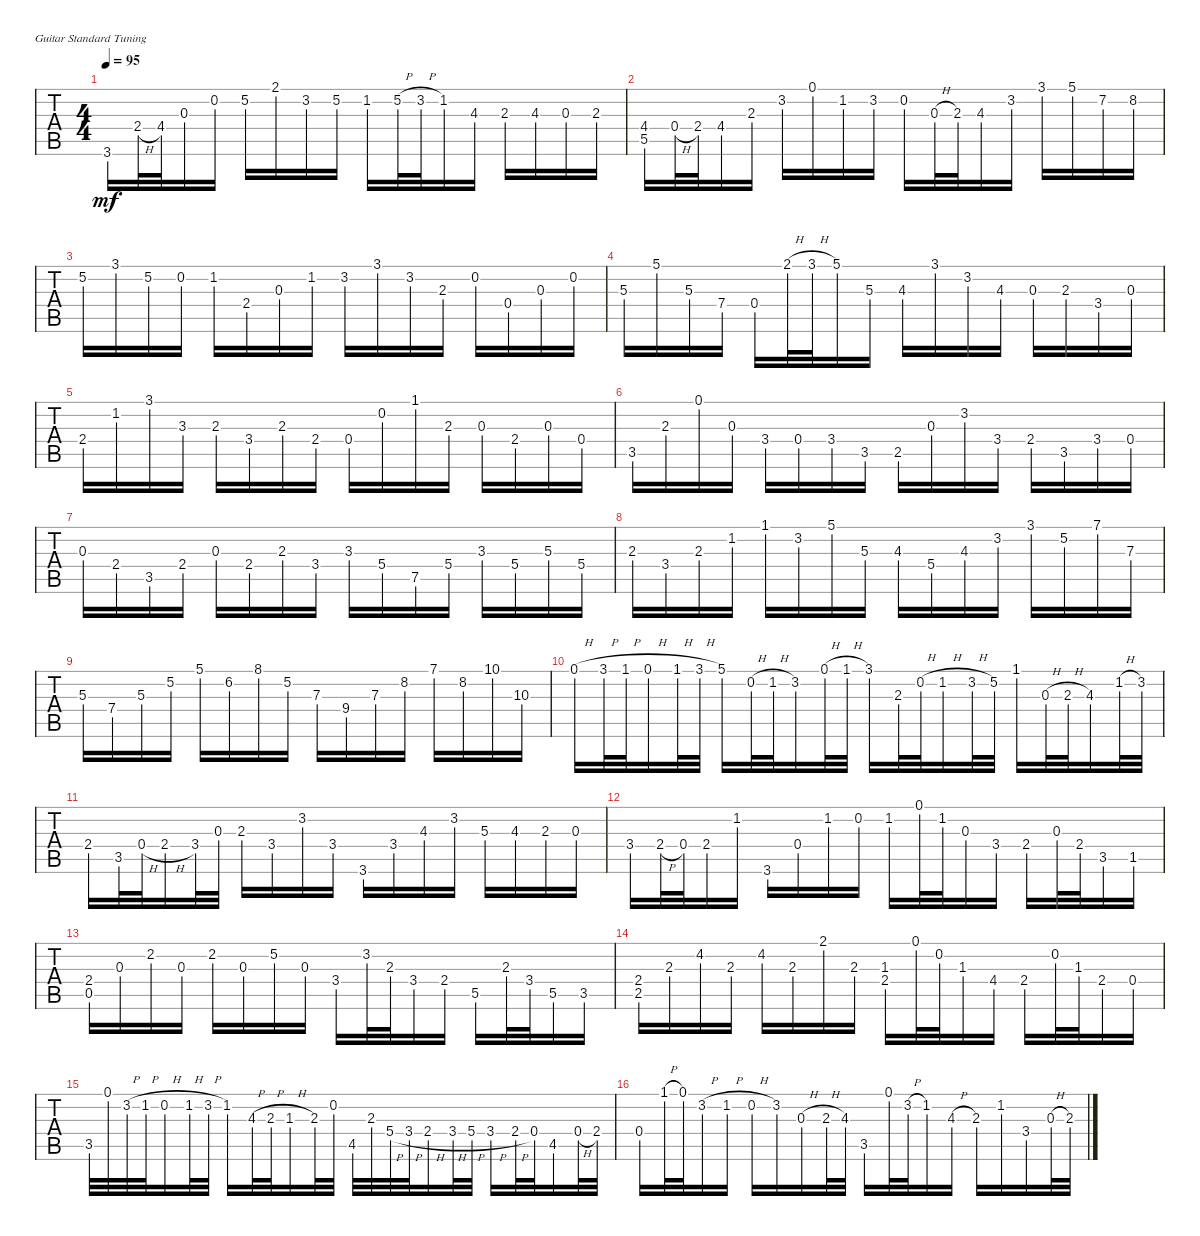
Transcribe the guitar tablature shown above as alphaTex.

\bracketExtendMode groupsimilarinstruments
\singleTrackTrackNamePolicy hidden
\multiTrackTrackNamePolicy hidden
\firstSystemTrackNameOrientation horizontal
\otherSystemsTrackNameOrientation horizontal
\track ("Solo Guitar" "E-Gt") {instrument acousticgrandpiano}
\staff {tabs}
\tuning (E4 B3 G3 D3 A2 E2)
\displaytranspose 12
\ts (4 4)
\tempo 95
\clef g2
\scale
0.5
\ks c
3.6.16{dy mf} 2.4{h}.32 4.4.32 0.3.16 0.2.16 5.2.16 2.1.16 3.2.16 5.2.16 1.2.16 5.2{h}.32 3.2{h}.32 1.2.16 4.3.16 2.3.16 4.3.16 0.3.16 2.3.16 |
\scale
0.5 (4.4 5.5).16 0.4{h}.32 2.4.32 4.4.16 2.3.16 3.2.16 0.1.16 1.2.16 3.2.16 0.2.16 0.3{h}.32 2.3.32 4.3.16 3.2.16 3.1.16 5.1.16 7.2.16 8.2.16 |
\scale
0.467105 5.2.16 3.1.16 5.2.16 0.2.16 1.2.16 2.4.16 0.3.16 1.2.16 3.2.16 3.1.16 3.2.16 2.3.16 0.2.16 0.4.16 0.3.16 0.2.16 |
\scale
0.532895 5.3.16 5.1.16 5.3.16 7.4.16 0.4.16 2.1{h}.32 3.1{h}.32 5.1.16 5.3.16 4.3.16 3.1.16 3.2.16 4.3.16 0.3.16 2.3.16 3.4.16 0.3.16 |
\scale
0.5 2.4.16 1.2.16 3.1.16 3.3.16 2.3.16 3.4.16 2.3.16 2.4.16 0.4.16 0.2.16 1.1.16 2.3.16 0.3.16 2.4.16 0.3.16 0.4.16 |
\scale
0.5 3.5.16 2.3.16 0.1.16 0.3.16 3.4.16 0.4.16 3.4.16 3.5.16 2.5.16 0.3.16 3.2.16 3.4.16 2.4.16 3.5.16 3.4.16 0.4.16 |
\scale
0.5 0.3.16 2.4.16 3.5.16 2.4.16 0.3.16 2.4.16 2.3.16 3.4.16 3.3.16 5.4.16 7.5.16 5.4.16 3.3.16 5.4.16 5.3.16 5.4.16 |
\scale
0.5 2.3.16 3.4.16 2.3.16 1.2.16 1.1.16 3.2.16 5.1.16 5.3.16 4.3.16 5.4.16 4.3.16 3.2.16 3.1.16 5.2.16 7.1.16 7.3.16 |
\scale
0.427711 5.3.16 7.4.16 5.3.16 5.2.16 5.1.16 6.2.16 8.1.16 5.2.16 7.3.16 9.4.16 7.3.16 8.2.16 7.1.16 8.2.16 10.1.16 10.3.16 |
\scale
0.572289 0.1{h}.16 3.1{h}.32 1.1{h}.32 0.1{h}.16 1.1{h}.32 3.1{h}.32 5.1.16 0.2{h}.32 1.2{h}.32 3.2.16 0.1{h}.32 1.1{h}.32 3.1.16 2.3.32 0.2{h}.32 1.2{h}.16 3.2{h}.32 5.2.32 1.1.16 0.3{h}.32 2.3{h}.32 4.3.16 1.2{h}.32 3.2.32 |
\scale
0.494048 2.4.16 3.5.32 0.4{h}.32 2.4{h}.16 3.4.32 0.3.32 2.3.16 3.4.16 3.2.16 3.4.16 3.6.16 3.4.16 4.3.16 3.2.16 5.3.16 4.3.16 2.3.16 0.3.16 |
\scale
0.505952 3.4.16 2.4{h}.32 0.4.32 2.4.16 1.2.16 3.6.16 0.4.16 1.2.16 0.2.16 1.2.16 0.1.32 1.2.32 0.3.16 3.4.16 2.4.16 0.3.32 2.4.32 3.5.16 1.5.16 |
\scale
0.5 (2.4 0.5).16 0.3.16 2.2.16 0.3.16 2.2.16 0.3.16 5.2.16 0.3.16 3.4.16 3.2.32 2.3.32 3.4.16 2.4.16 5.5.16 2.3.32 3.4.32 5.5.16 3.5.16 |
\scale
0.5 (2.4 2.5).16 2.3.16 4.2.16 2.3.16 4.2.16 2.3.16 2.1.16 2.3.16 (1.3 2.4).16 0.1.32 0.2.32 1.3.16 4.4.16 2.4.16 0.2.32 1.3.32 2.4.16 0.4.16 |
\scale
0.532258 3.5.32 0.1.32 3.2{h}.32 1.2{h}.32 0.2{h}.16 1.2{h}.32 3.2{h}.32 1.2.16 4.3{h}.32 2.3{h}.32 1.3{h}.16 2.3.32 0.2.32 4.5.32 2.3.32 5.4{h}.32 3.4{h}.32 2.4{h}.16 3.4{h}.32 5.4{h}.32 3.4{h}.16 2.4{h}.32 0.4.32 4.5.16 0.4{h}.32 2.4.32 |
\scale
0.467742 0.4.16 1.1{h}.32 0.1.32 3.2{h}.16 1.2{h}.16 0.2{h}.16 3.2.16 0.3{h}.16 2.3{h}.32 4.3.32 3.5.16 0.1.32 3.2{h}.32 1.2.16 4.3{h}.16 2.3.16 1.2.16 3.4.16 0.3{h}.32 2.3.32
